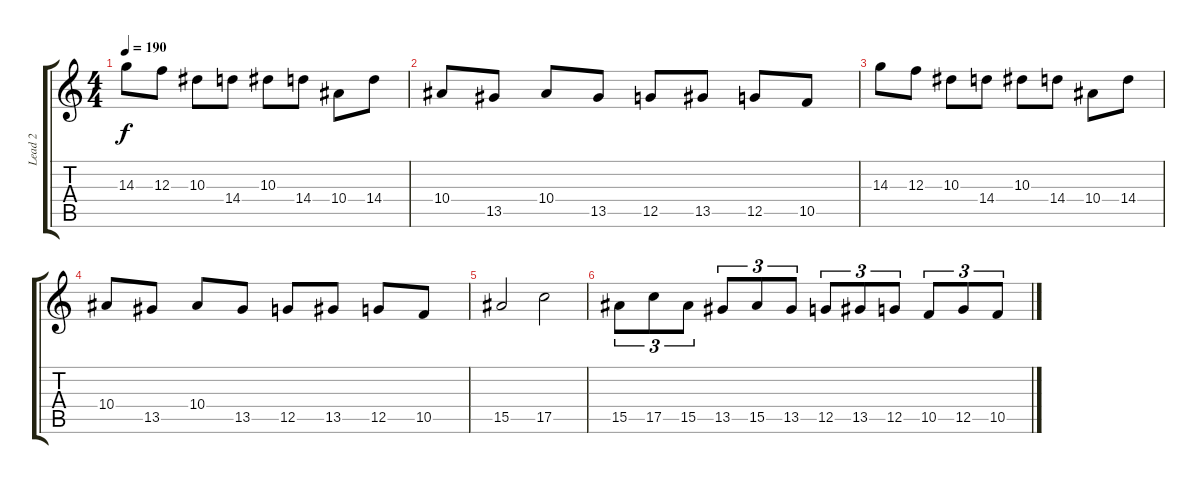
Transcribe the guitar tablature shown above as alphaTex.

\track ("Lead 2" "Lead 2") {instrument overdrivenguitar}
\staff {score tabs}
\tuning (D4 A3 F3 C3 G2 C2) {hide}
\ts (4 4)
\tempo 190
\clef g2
\ks c
14.3.8{dy f} 12.3.8 10.3.8 14.4.8 10.3.8 14.4.8 10.4.8 14.4.8 |
10.4.8 13.5.8 10.4.8 13.5.8 12.5.8 13.5.8 12.5.8 10.5.8 |
14.3.8 12.3.8 10.3.8 14.4.8 10.3.8 14.4.8 10.4.8 14.4.8 |
10.4.8 13.5.8 10.4.8 13.5.8 12.5.8 13.5.8 12.5.8 10.5.8 |
15.5.2 17.5.2 |
15.5.8{tu (3 2)} 17.5.8{tu (3 2)} 15.5.8{tu (3 2)} 13.5.8{tu (3 2)} 15.5.8{tu (3 2)} 13.5.8{tu (3 2)} 12.5.8{tu (3 2)} 13.5.8{tu (3 2)} 12.5.8{tu (3 2)} 10.5.8{tu (3 2)} 12.5.8{tu (3 2)} 10.5.8{tu (3 2)}
